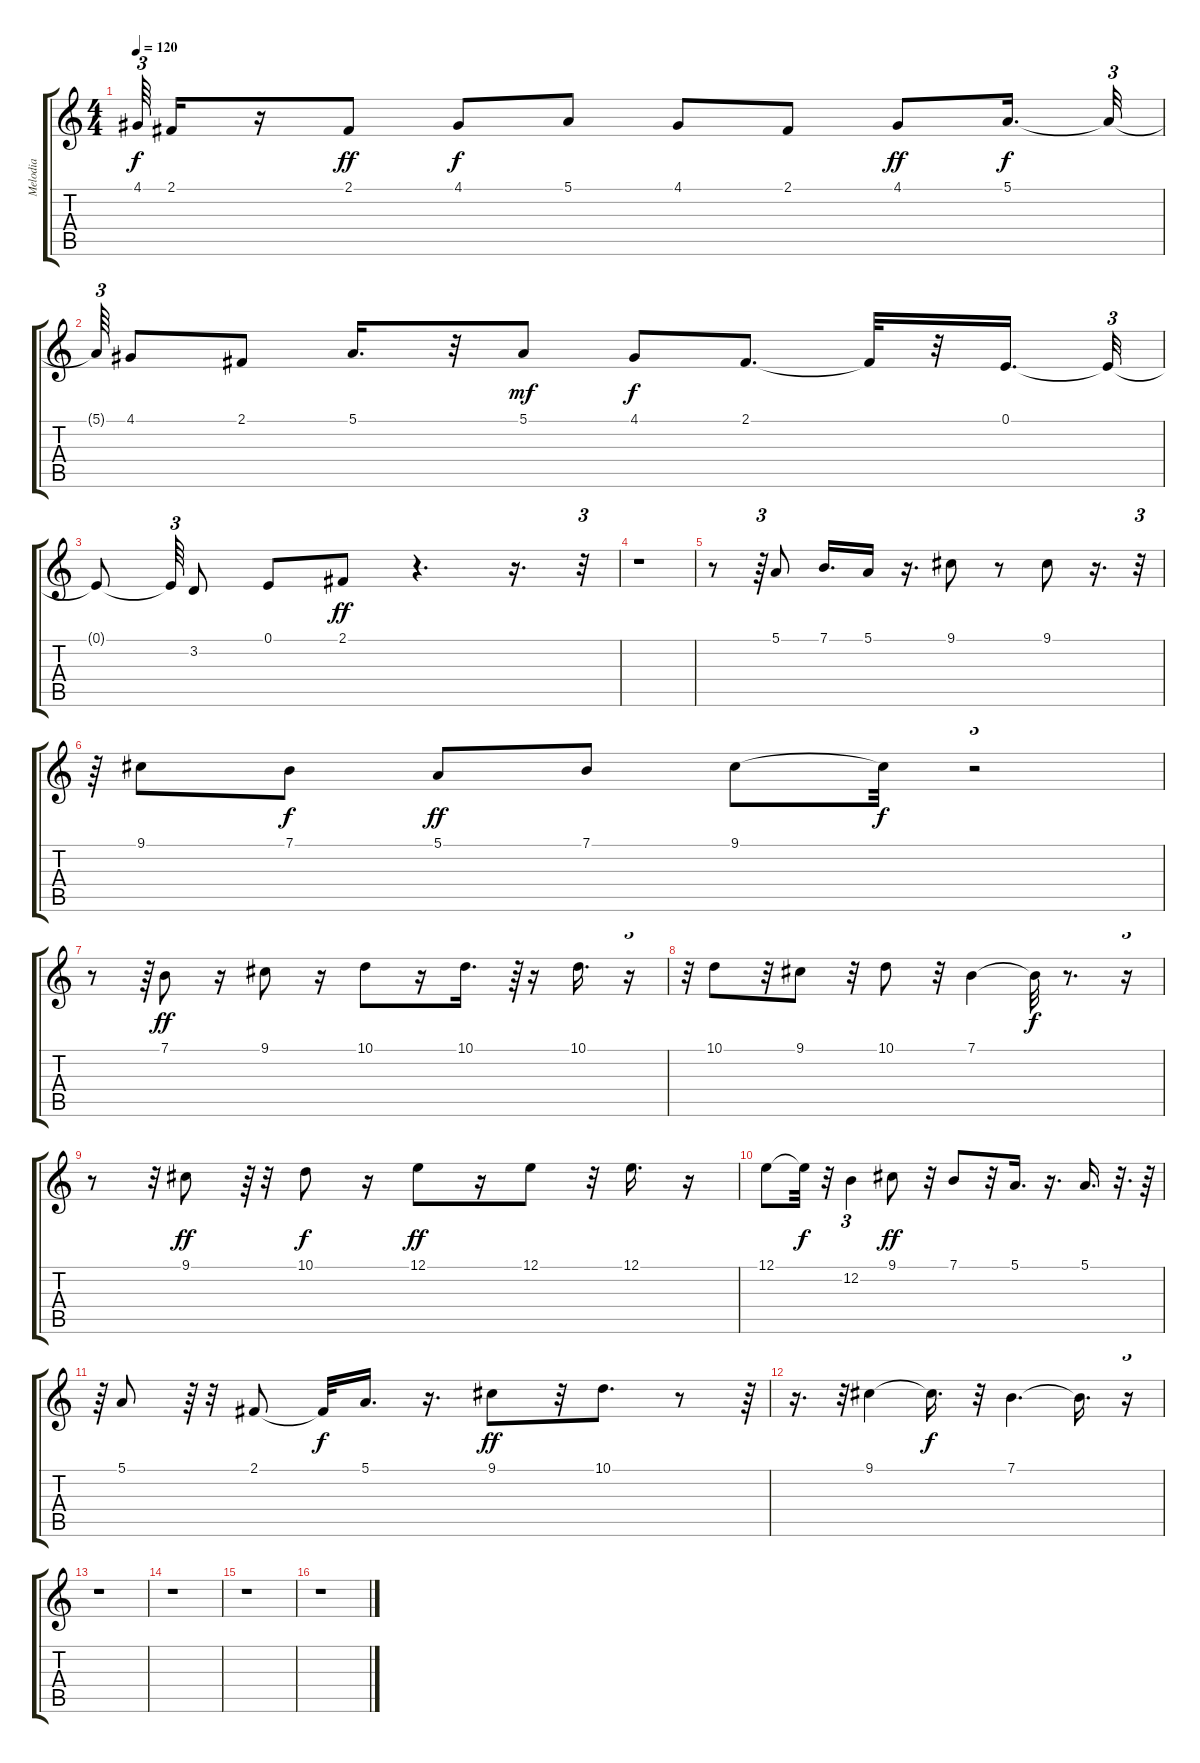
\track ("Melodia" "Melodia") {instrument flute}
\staff {score tabs}
\tuning (E4 B3 G3 D3 A2 E2) {hide}
\ts (4 4)
\tempo 120
\clef g2
\ks c
4.1{t}.64{tu (3 2) dy f} 2.1.16 r.16 2.1.8{dy ff} 4.1.8{dy f} 5.1.8 4.1.8 2.1.8 4.1.8{dy ff} 5.1.16{d dy f} 5.1{t}.32{tu (3 2)} |
5.1{t}.64{tu (3 2)} 4.1.8 2.1.8 5.1.16{d} r.32 5.1.8{dy mf} 4.1.8{dy f} 2.1.8{d} 2.1{t}.32 r.32 0.1.16{d} 0.1{t}.32{tu (3 2)} |
0.1{t}.8 0.1{t}.64{tu (3 2)} 3.2.8 0.1.8 2.1.8{dy ff} r.4{d} r.16{d} r.32{tu (3 2)} |
r.1 |
r.8 r.64{tu (3 2)} 5.1.8 7.1.16{d} 5.1.16 r.16{d} 9.1.8 r.8 9.1.8 r.16{d} r.32{tu (3 2)} |
r.64{tu (3 2)} 9.1.8 7.1.8{dy f} 5.1.8{dy ff} 7.1.8 9.1.8 9.1{t}.32{dy f} r.2{tu (3 2)} |
r.8 r.64{tu (3 2)} 7.1.8{dy ff} r.16 9.1.8 r.16 10.1.8 r.16 10.1.16{d} r.64{tu (3 2)} r.16 10.1.16{d} r.16{tu (3 2)} |
r.32{tu (3 2)} 10.1.8 r.32 9.1.8 r.32 10.1.8 r.32 7.1.4 7.1{t}.32{dy f} r.8{d} r.16{tu (3 2)} |
r.8 r.32{tu (3 2)} 9.1.8{dy ff} r.64{tu (3 2)} r.32 10.1.8{dy f} r.16 12.1.8{dy ff} r.16 12.1.8 r.32 12.1.16{d} r.16 |
12.1.8 12.1{t}.32{dy f} r.32 12.2.4{tu (3 2)} 9.1.8{dy ff} r.32 7.1.8 r.32 5.1.16{d} r.16{d} 5.1.16{d} r.32{d} r.64 |
r.64{tu (3 2)} 5.1.8 r.64{tu (3 2)} r.32 2.1.8 2.1{t}.32{dy f} 5.1.16{d} r.16{d} 9.1.8{dy ff} r.32 10.1.8{d} r.8 r.64{tu (3 2)} |
r.16{d} r.32{tu (3 2)} 9.1.4 9.1{t}.16{d dy f} r.32 7.1.4{d} 7.1{t}.16{d} r.16{tu (3 2)} |
r.1 |
r.1 |
r.1 |
r.1
